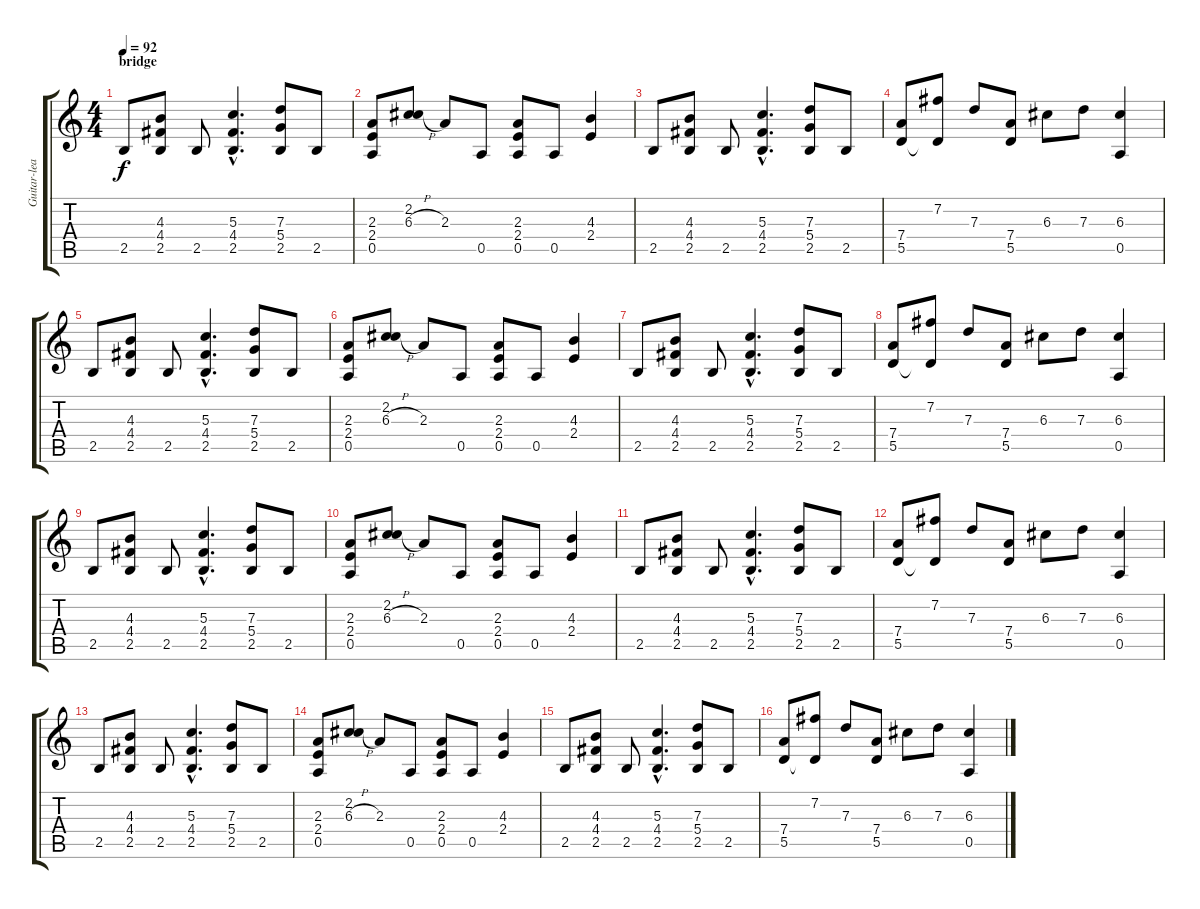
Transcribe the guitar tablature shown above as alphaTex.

\track ("Guitar-lead" "Guitar-lea") {instrument acousticguitarsteel}
\staff {score tabs}
\tuning (E4 B3 G3 D3 A2 E2) {hide}
\ts (4 4)
\section ("" "bridge")
\tempo 92
\clef g2
\ks c
2.5.8{dy f} (4.3 4.4 2.5).8 2.5.8 (5.3{hac} 4.4{hac} 2.5{hac}).4{d} (7.3 5.4 2.5).8 2.5.8 |
(2.3 2.4 0.5).8 (2.2 6.3{h}).8 2.3.8 0.5.8 (2.3 2.4 0.5).8 0.5.8 (4.3 2.4).4 |
2.5.8 (4.3 4.4 2.5).8 2.5.8 (5.3{hac} 4.4{hac} 2.5{hac}).4{d} (7.3 5.4 2.5).8 2.5.8 |
(7.4 5.5).8 (7.2 5.5{t}).8 7.3.8 (7.4 5.5).8 6.3.8 7.3.8 (6.3 0.5).4 |
2.5.8 (4.3 4.4 2.5).8 2.5.8 (5.3{hac} 4.4{hac} 2.5{hac}).4{d} (7.3 5.4 2.5).8 2.5.8 |
(2.3 2.4 0.5).8 (2.2 6.3{h}).8 2.3.8 0.5.8 (2.3 2.4 0.5).8 0.5.8 (4.3 2.4).4 |
2.5.8 (4.3 4.4 2.5).8 2.5.8 (5.3{hac} 4.4{hac} 2.5{hac}).4{d} (7.3 5.4 2.5).8 2.5.8 |
(7.4 5.5).8 (7.2 5.5{t}).8 7.3.8 (7.4 5.5).8 6.3.8 7.3.8 (6.3 0.5).4 |
2.5.8 (4.3 4.4 2.5).8 2.5.8 (5.3{hac} 4.4{hac} 2.5{hac}).4{d} (7.3 5.4 2.5).8 2.5.8 |
(2.3 2.4 0.5).8 (2.2 6.3{h}).8 2.3.8 0.5.8 (2.3 2.4 0.5).8 0.5.8 (4.3 2.4).4 |
2.5.8 (4.3 4.4 2.5).8 2.5.8 (5.3{hac} 4.4{hac} 2.5{hac}).4{d} (7.3 5.4 2.5).8 2.5.8 |
(7.4 5.5).8 (7.2 5.5{t}).8 7.3.8 (7.4 5.5).8 6.3.8 7.3.8 (6.3 0.5).4 |
2.5.8 (4.3 4.4 2.5).8 2.5.8 (5.3{hac} 4.4{hac} 2.5{hac}).4{d} (7.3 5.4 2.5).8 2.5.8 |
(2.3 2.4 0.5).8 (2.2 6.3{h}).8 2.3.8 0.5.8 (2.3 2.4 0.5).8 0.5.8 (4.3 2.4).4 |
2.5.8 (4.3 4.4 2.5).8 2.5.8 (5.3{hac} 4.4{hac} 2.5{hac}).4{d} (7.3 5.4 2.5).8 2.5.8 |
(7.4 5.5).8 (7.2 5.5{t}).8 7.3.8 (7.4 5.5).8 6.3.8 7.3.8 (6.3 0.5).4
